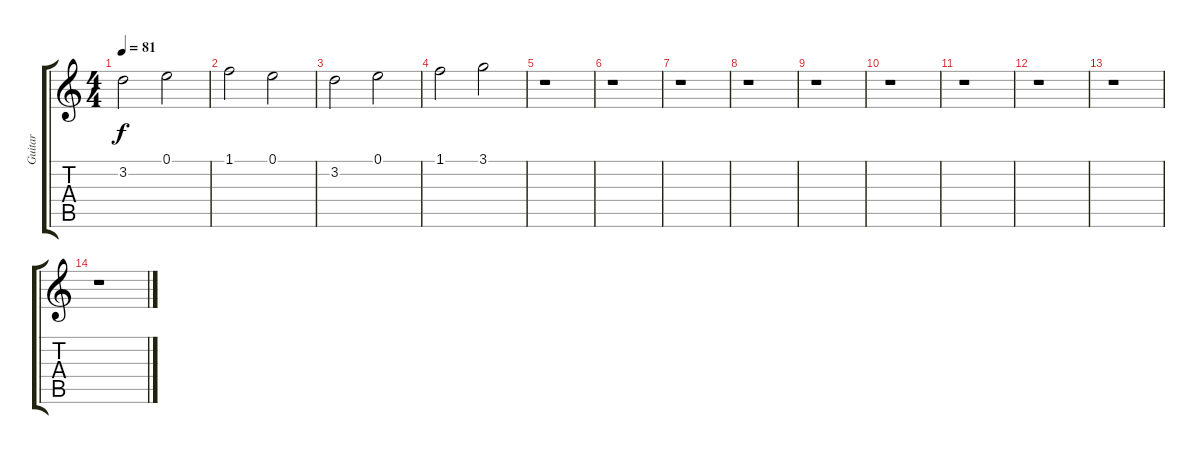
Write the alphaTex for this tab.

\track ("Guitar" "Guitar") {instrument acousticguitarsteel}
\staff {score tabs}
\tuning (E4 B3 G3 D3 A2 E2) {hide}
\ts (4 4)
\tempo 81
\clef g2
\ks c
3.2.2{dy f} 0.1.2 |
1.1.2 0.1.2 |
3.2.2 0.1.2 |
1.1.2 3.1.2 |
r.1 |
r.1 |
r.1 |
r.1 |
r.1 |
r.1 |
r.1 |
r.1 |
r.1 |
r.1
